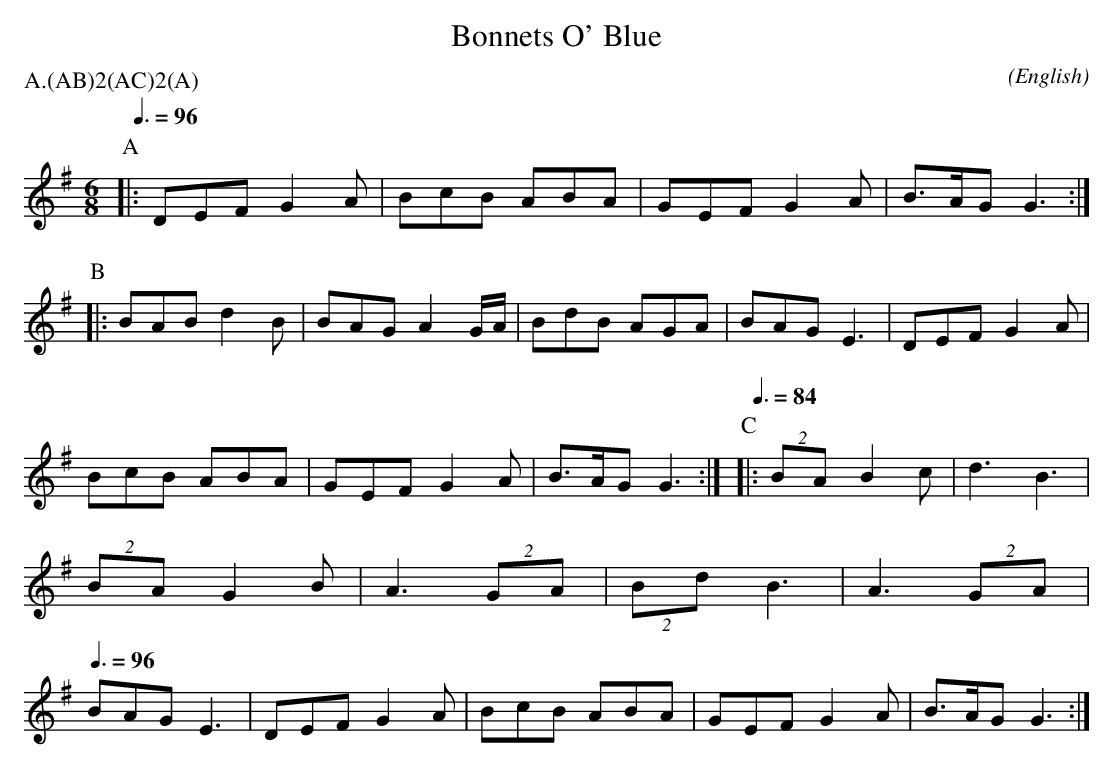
X:1
T:Bonnets O' Blue
M:6/8
C:
O:English
P:A.(AB)2(AC)2(A)
K:G
Q:3/8=96
P:A
|: DEF  G2 A | BcB ABA       | GEF  G2 A | B>AG G3   :|\
P:B
|: BAB  d2 B | BAG A2 G/2A/2 | BdB  AGA  | BAG  E3   |\
   DEF  G2 A | BcB ABA       | GEF  G2 A | B>AG G3   :|\
Q:3/8=84
P:C
|: (2BA B2 c | d3  B3        | (2BA G2 B | A3   (2GA |\
   (2Bd B3   | A3  (2GA      |\
Q:3/8=96
   BAG  E3   |\
   DEF  G2 A | BcB ABA       | GEF  G2 A | B>AG G3   :|
